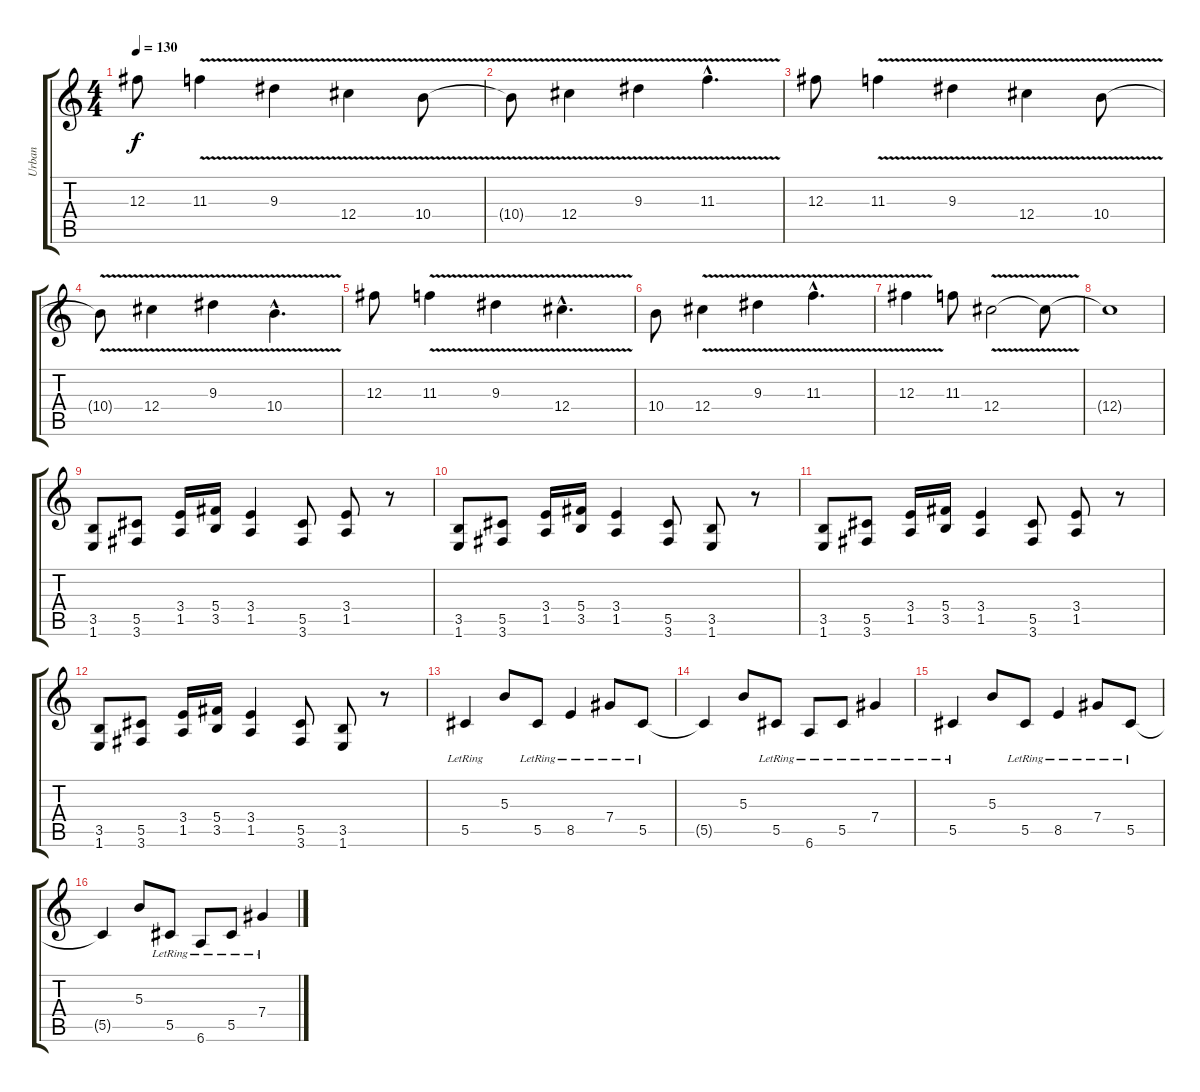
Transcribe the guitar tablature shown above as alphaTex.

\track ("Urban" "Urban") {instrument distortionguitar}
\staff {score tabs}
\tuning (Eb4 Bb3 Gb3 Db3 Ab2 Eb2) {hide}
\ts (4 4)
\tempo 130
\clef g2
\ks c
12.3.8{dy f} 11.3{v}.4 9.3{v}.4 12.4{v}.4 10.4{v}.8 |
10.4{t}.8 12.4{v}.4 9.3{v}.4 11.3{v hac}.4{d} |
12.3.8 11.3{v}.4 9.3{v}.4 12.4{v}.4 10.4{v}.8 |
10.4{t}.8 12.4{v}.4 9.3{v}.4 10.4{v hac}.4{d} |
12.3.8 11.3{v}.4 9.3{v}.4 12.4{v hac}.4{d} |
10.4.8 12.4{v}.4 9.3{v}.4 11.3{v hac}.4{d} |
12.3{v}.4 11.3.8 12.4{v}.2 12.4{t}.8 |
12.4{t}.1 |
(3.5 1.6).8 (5.5 3.6).8 (3.4 1.5).16 (5.4 3.5).16 (3.4 1.5).4 (5.5 3.6).8 (3.4 1.5).8 r.8 |
(3.5 1.6).8 (5.5 3.6).8 (3.4 1.5).16 (5.4 3.5).16 (3.4 1.5).4 (5.5 3.6).8 (3.5 1.6).8 r.8 |
(3.5 1.6).8 (5.5 3.6).8 (3.4 1.5).16 (5.4 3.5).16 (3.4 1.5).4 (5.5 3.6).8 (3.4 1.5).8 r.8 |
(3.5 1.6).8 (5.5 3.6).8 (3.4 1.5).16 (5.4 3.5).16 (3.4 1.5).4 (5.5 3.6).8 (3.5 1.6).8 r.8 |
5.5{lr}.4{instrument electricguitarclean} 5.3.8 5.5{lr}.8 8.5{lr}.4 7.4{lr}.8 5.5{lr}.8 |
5.5{t}.4 5.3.8 5.5{lr}.8 6.6{lr}.8 5.5{lr}.8 7.4{lr}.4 |
5.5{lr}.4 5.3.8 5.5{lr}.8 8.5{lr}.4 7.4{lr}.8 5.5{lr}.8 |
5.5{t}.4 5.3.8 5.5{lr}.8 6.6{lr}.8 5.5{lr}.8 7.4{lr}.4
